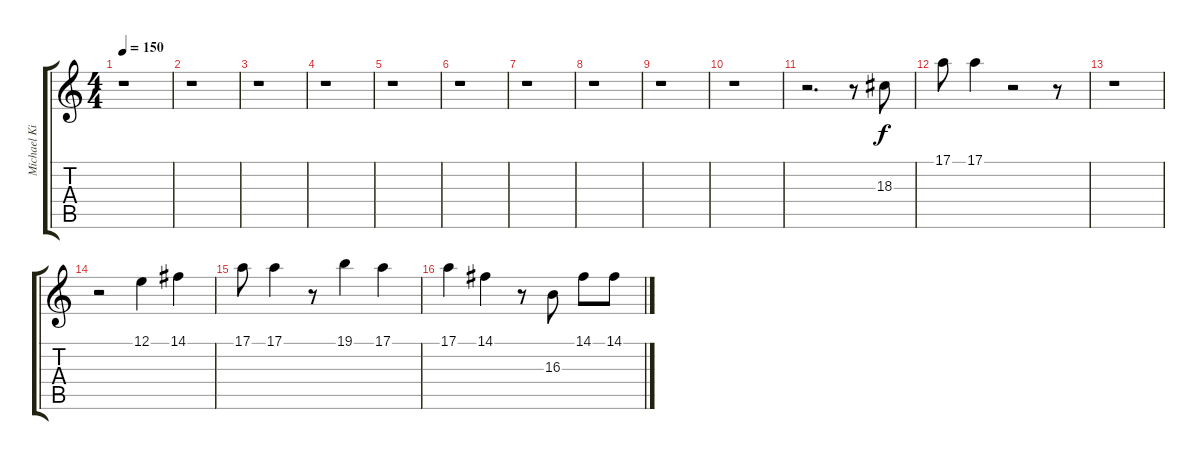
\track ("Michael Kiske(Vocal)" "Michael Ki") {instrument tenorsax}
\staff {score tabs}
\tuning (E4 B3 G3 D3 A2 E2) {hide}
\ts (4 4)
\tempo 150
\clef g2
\ks c
r.1{dy f instrument tenorsax} |
r.1 |
r.1 |
r.1 |
r.1 |
r.1 |
r.1 |
r.1 |
r.1 |
r.1 |
r.2{d} r.8 18.3.8{volume 16} |
17.1.8 17.1.4 r.2 r.8 |
r.1 |
r.2 12.1.4 14.1.4 |
17.1.8 17.1.4 r.8 19.1.4 17.1.4 |
17.1.4 14.1.4 r.8 16.3.8 14.1.8 14.1.8
